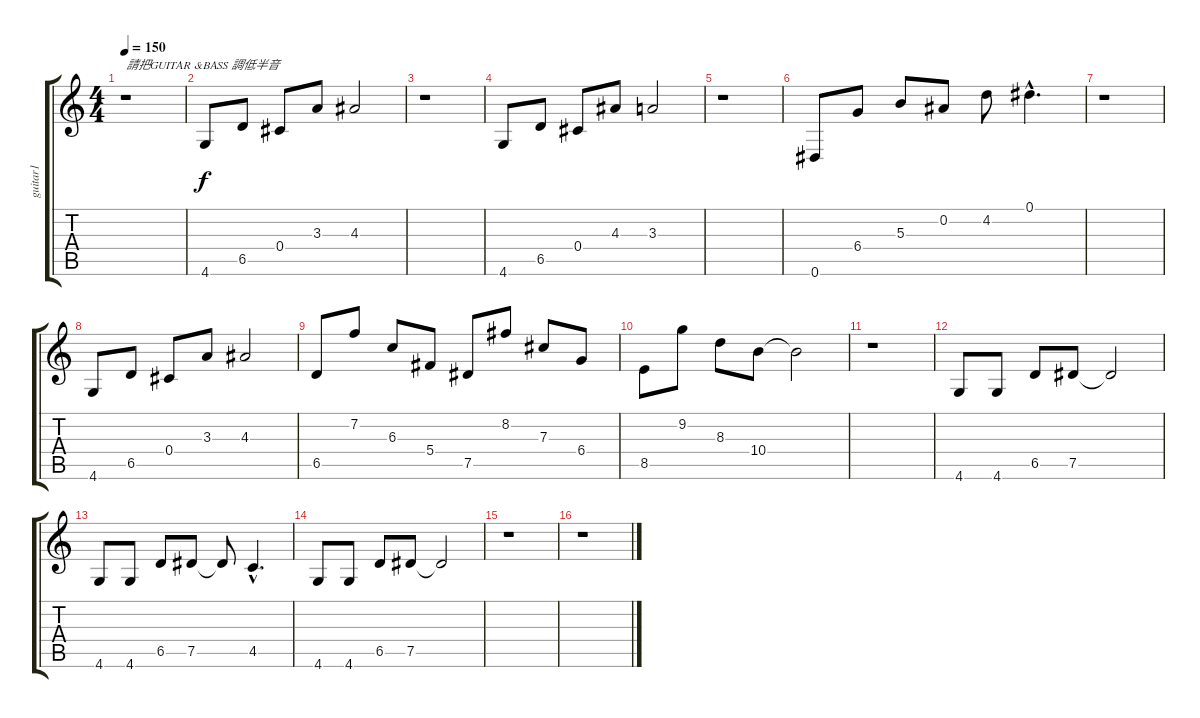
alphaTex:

\track ("guitar1" "guitar1") {instrument electricguitarclean}
\staff {score tabs}
\tuning (Eb4 Bb3 Gb3 Db3 Ab2 Eb2) {hide}
\ts (4 4)
\tempo 150
\clef g2
\ks c
r.1{txt "請把GUITAR &BASS 調低半音" dy f instrument electricguitarclean} |
4.6.8 6.5.8 0.4.8 3.3.8 4.3.2 |
r.1 |
4.6.8 6.5.8 0.4.8 4.3.8 3.3.2 |
r.1 |
0.6.8 6.4.8 5.3.8 0.2.8 4.2.8 0.1{hac}.4{d} |
r.1 |
4.6.8 6.5.8 0.4.8 3.3.8 4.3.2 |
6.5.8 7.2.8 6.3.8 5.4.8 7.5.8 8.2.8 7.3.8 6.4.8 |
8.5.8 9.2.8 8.3.8 10.4.8 10.4{t}.2 |
r.1 |
4.6.8 4.6.8 6.5.8 7.5.8 7.5{t}.2 |
4.6.8 4.6.8 6.5.8 7.5.8 7.5{t}.8 4.5{hac}.4{d} |
4.6.8 4.6.8 6.5.8 7.5.8 7.5{t}.2 |
r.1 |
r.1
